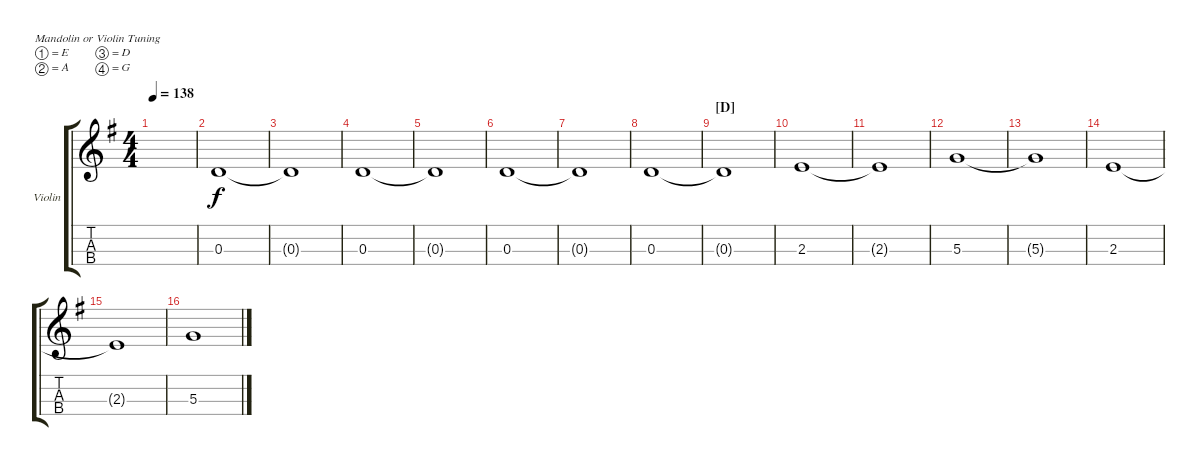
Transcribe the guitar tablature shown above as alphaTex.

\defaultSystemsLayout 4
\bracketExtendMode groupsimilarinstruments
\firstSystemTrackNameOrientation horizontal
\otherSystemsTrackNameOrientation horizontal
\track ("Strings" "Violin") {instrument violin}
\staff {score tabs}
\tuning (E5 A4 D4 G3)
\ts (4 4)
\tempo 138
\clef g2
\ks g
|
0.3.1 |
0.3{t}.1 |
0.3.1 |
0.3{t}.1 |
0.3.1 |
0.3{t}.1 |
0.3.1 |
\section ("D" "")
0.3{t}.1 |
2.3.1 |
2.3{t}.1 |
5.3.1 |
5.3{t}.1 |
2.3.1 |
2.3{t}.1 |
5.3.1
